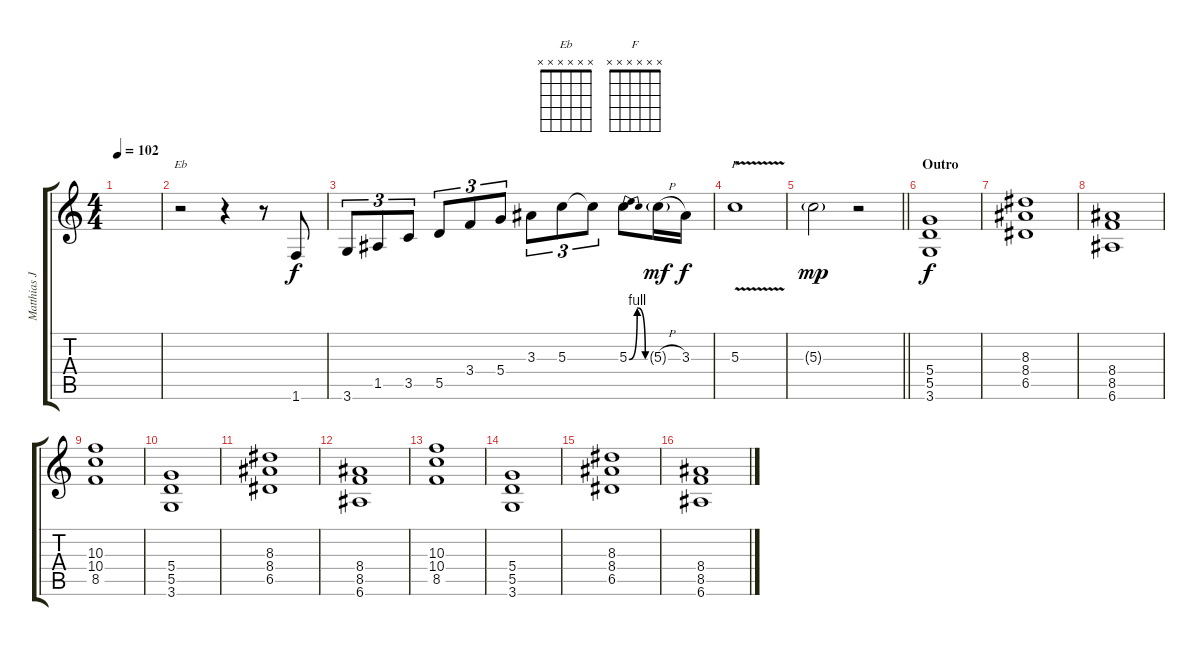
\track ("Matthias Jabs" "Matthias J") {instrument electricguitarclean}
\staff {score tabs}
\tuning (E4 B3 G3 D3 A2 E2) {hide}
\chord ("Eb" x x x x x x)
\chord ("F" x x x x x x)
\ts (4 4)
\tempo 102
\clef g2
\ks c
|
r.2{ch "Eb"} r.4 r.8 1.6.8{dy f} |
3.6.8{tu (3 2)} 1.5.8{tu (3 2)} 3.5.8{tu (3 2)} 5.5.8{tu (3 2)} 3.4.8{tu (3 2)} 5.4.8{tu (3 2)} 3.3.8{tu (3 2)} 5.3.8{tu (3 2)} 5.3{t}.8{tu (3 2)} 5.3{be (bendrelease 0 0 15 4 30 4 60 0)}.8 5.3{h g}.16{dy mf} 3.3.16{dy f} |
5.3{v}.1{ch "F"} |
\barLineRight lightlight
5.3{g}.2{dy mp} r.2 |
\section ("" "Outro")
(5.4 5.5 3.6).1{dy f} |
(8.3 8.4 6.5).1 |
(8.4 8.5 6.6).1 |
(10.3 10.4 8.5).1 |
(5.4 5.5 3.6).1 |
(8.3 8.4 6.5).1 |
(8.4 8.5 6.6).1 |
(10.3 10.4 8.5).1 |
(5.4 5.5 3.6).1 |
(8.3 8.4 6.5).1 |
(8.4 8.5 6.6).1
